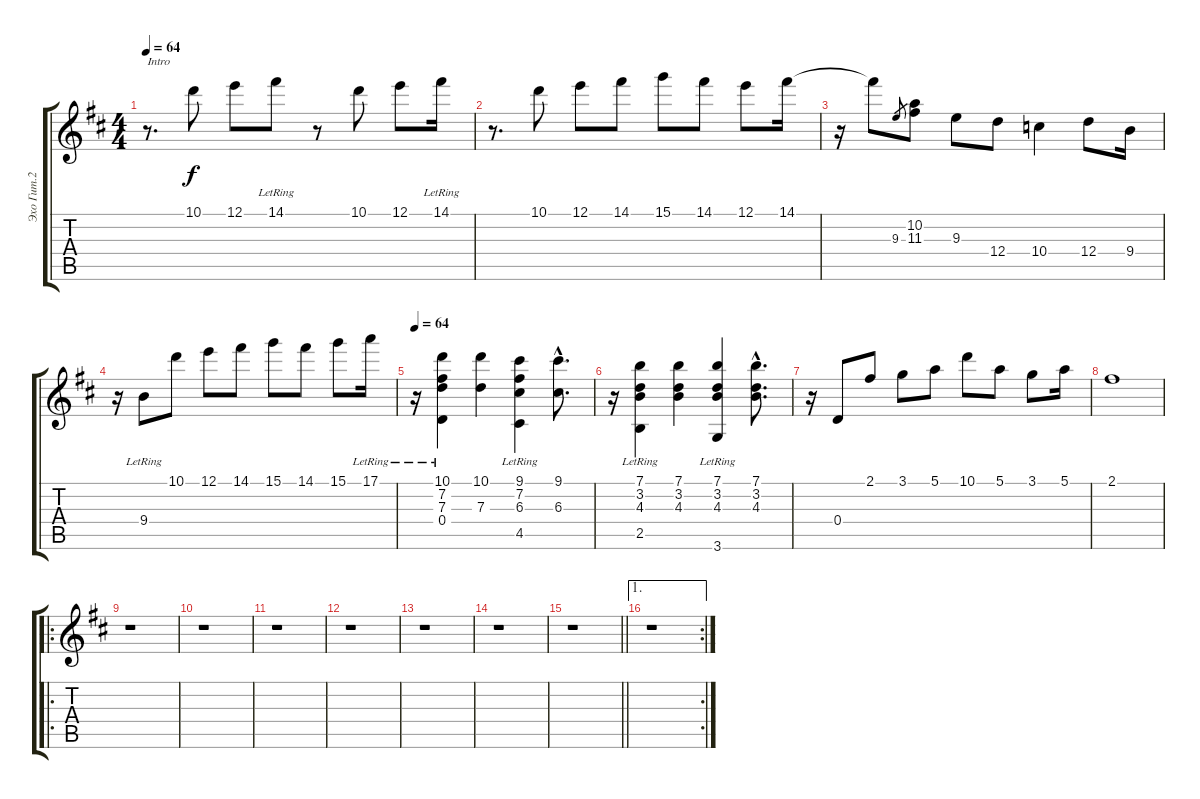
\track ("Эхо Гит.2" "Эхо Гит.2") {instrument electricguitarjazz}
\staff {score tabs}
\tuning (E4 B3 G3 D3 A2 E2) {hide}
\ts (4 4)
\tempo 64
\tempo 62
\tempo 64
\clef g2
\ks d
r.8{d txt "Intro" dy f instrument electricguitarjazz} 10.1.8{volume 4} 12.1.8{volume 5} 14.1{lr}.8 r.8 10.1.8 12.1.8 14.1{lr}.16 |
r.8{d} 10.1.8 12.1.8 14.1.8 15.1.8 14.1.8 12.1.8 14.1.16 |
r.16 14.1{t}.8 9.3.8{gr} (10.2 11.3).8 9.3.8 12.4.8 10.4.4 12.4.8 9.4.16 |
r.16 9.4{lr}.8 10.1.8 12.1.8 14.1.8 15.1.8 14.1.8 15.1.8 17.1{lr}.16 |
\tempo 64
r.16 (10.1 7.2 7.3 0.4{lr}).4{volume 5} (10.1 7.3).4 (9.1 7.2 6.3 4.5{lr}).4 (9.1{hac} 6.3{hac}).8{d} |
r.16 (7.1 3.2 4.3 2.5{lr}).4 (7.1 3.2 4.3).4 (7.1 3.2 4.3 3.6{lr}).4 (7.1{hac} 3.2{hac} 4.3{hac}).8{d} |
r.16 0.4.8 2.1.8 3.1.8 5.1.8 10.1.8 5.1.8 3.1.8 5.1.16 |
2.1.1 |
\ro
r.1 |
r.1 |
r.1 |
r.1 |
r.1 |
r.1 |
\barLineRight lightlight
r.1 |
\ae 1
\rc 2
r.1
